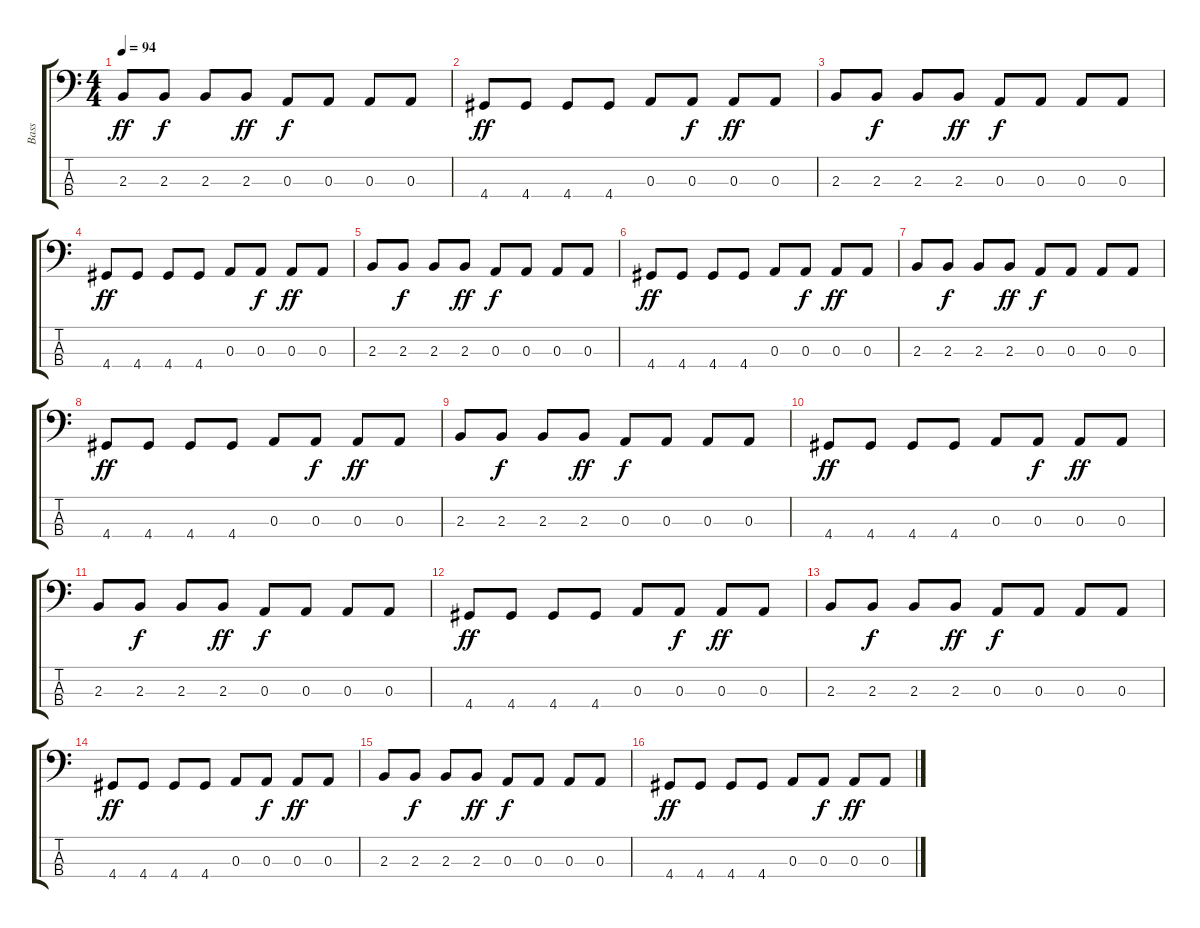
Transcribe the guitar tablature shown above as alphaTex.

\track ("Bass" "Bass") {instrument electricbassfinger}
\staff {score tabs}
\tuning (G2 D2 A1 E1) {hide}
\ts (4 4)
\tempo 94
\clef f4
\ks c
2.3.8{dy ff} 2.3.8{dy f} 2.3.8 2.3.8{dy ff} 0.3.8{dy f} 0.3.8 0.3.8 0.3.8 |
4.4.8{dy ff} 4.4.8 4.4.8 4.4.8 0.3.8 0.3.8{dy f} 0.3.8{dy ff} 0.3.8 |
2.3.8 2.3.8{dy f} 2.3.8 2.3.8{dy ff} 0.3.8{dy f} 0.3.8 0.3.8 0.3.8 |
4.4.8{dy ff} 4.4.8 4.4.8 4.4.8 0.3.8 0.3.8{dy f} 0.3.8{dy ff} 0.3.8 |
2.3.8 2.3.8{dy f} 2.3.8 2.3.8{dy ff} 0.3.8{dy f} 0.3.8 0.3.8 0.3.8 |
4.4.8{dy ff} 4.4.8 4.4.8 4.4.8 0.3.8 0.3.8{dy f} 0.3.8{dy ff} 0.3.8 |
2.3.8 2.3.8{dy f} 2.3.8 2.3.8{dy ff} 0.3.8{dy f} 0.3.8 0.3.8 0.3.8 |
4.4.8{dy ff} 4.4.8 4.4.8 4.4.8 0.3.8 0.3.8{dy f} 0.3.8{dy ff} 0.3.8 |
2.3.8 2.3.8{dy f} 2.3.8 2.3.8{dy ff} 0.3.8{dy f} 0.3.8 0.3.8 0.3.8 |
4.4.8{dy ff} 4.4.8 4.4.8 4.4.8 0.3.8 0.3.8{dy f} 0.3.8{dy ff} 0.3.8 |
2.3.8 2.3.8{dy f} 2.3.8 2.3.8{dy ff} 0.3.8{dy f} 0.3.8 0.3.8 0.3.8 |
4.4.8{dy ff} 4.4.8 4.4.8 4.4.8 0.3.8 0.3.8{dy f} 0.3.8{dy ff} 0.3.8 |
2.3.8 2.3.8{dy f} 2.3.8 2.3.8{dy ff} 0.3.8{dy f} 0.3.8 0.3.8 0.3.8 |
4.4.8{dy ff} 4.4.8 4.4.8 4.4.8 0.3.8 0.3.8{dy f} 0.3.8{dy ff} 0.3.8 |
2.3.8 2.3.8{dy f} 2.3.8 2.3.8{dy ff} 0.3.8{dy f} 0.3.8 0.3.8 0.3.8 |
4.4.8{dy ff} 4.4.8 4.4.8 4.4.8 0.3.8 0.3.8{dy f} 0.3.8{dy ff} 0.3.8
